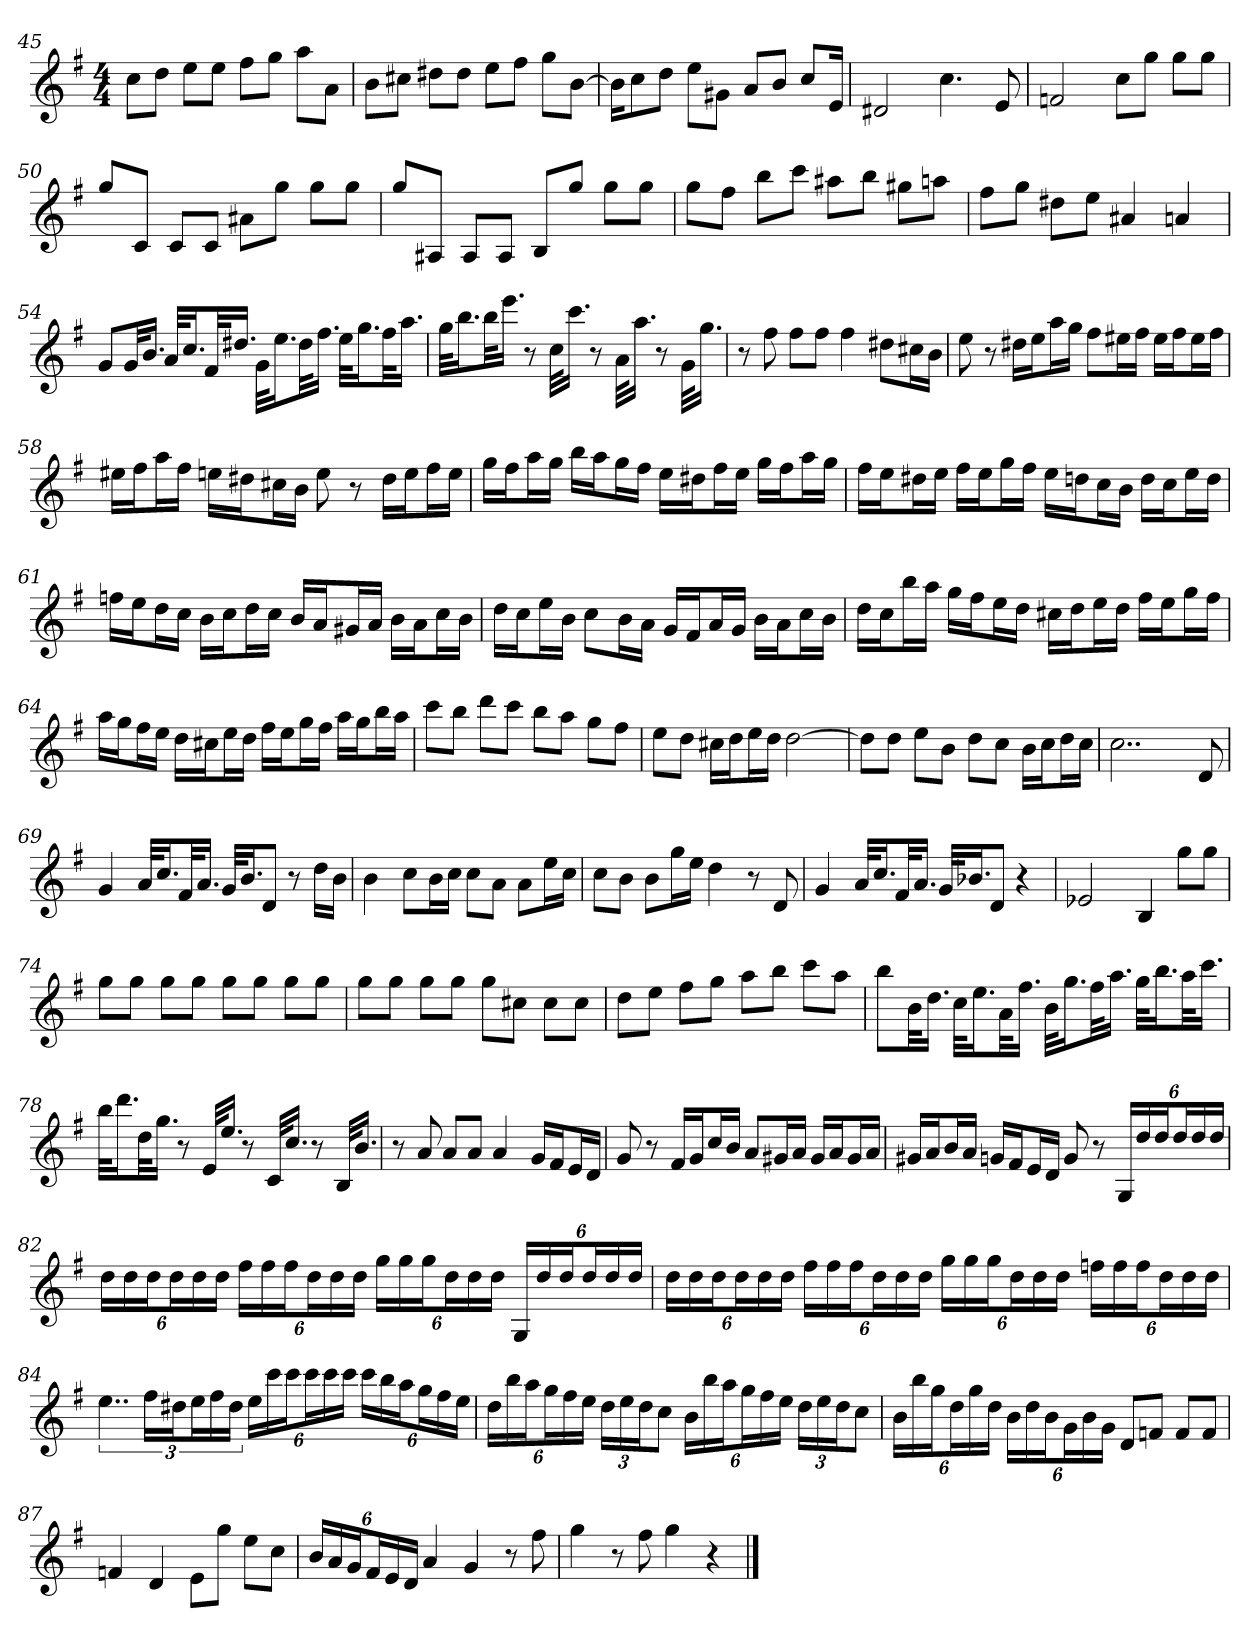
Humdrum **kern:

**kern
*part1
*staff1
*k[f#]
*G:
*M4/4
=45
8ccL
8ddJ
8eeL
8eeJ
8ff#L
8ggJ
8aaL
8aJ
=46
8bL
8cc#XJ
8dd#XL
8dd#J
8eeL
8ff#J
8ggL
[8bJ
=47
16bKL]
8cc
8ddJ
8eeL
8g#XJ
8aL
8bJ
8ccL
16eJk
=48
2d#X
4.cc
8e
=49
2fn
8ccL
8ggJ
8ggL
8ggJ
=50
8ggL
8cJ
8cL
8cJ
8a#XL
8ggJ
8ggL
8ggJ
=51
8ggL
8A#XJ
8A#L
8A#J
8BL
8ggJ
8ggL
8ggJ
=52
8ggL
8ff#J
8bbL
8cccJ
8aa#XL
8bbJ
8gg#XL
8aanJ
=53
8ff#L
8ggJ
8dd#XL
8eeJ
4a#X
4an
=54
8gL
32gKL
16.bJJ
32aKLL
16.ccJ
32f#KL
16.dd#XJJ
32gKLL
16.eeJ
32dd#KL
16.ff#JJ
32eeKLL
16.ggJ
32ff#KL
16.aaJJ
=55
32ggKLL
16.bbJ
32bbKL
16.eeeJJ
8r
32ccKLL
16.cccJJ
8r
32aKLL
16.aaJJ
8r
32gKLL
16.ggJJ
=56
8r
8ff#
8ff#L
8ff#J
4ff#
8dd#XL
16cc#XL
16bJJ
=57
8ee
8r
16dd#XLL
16eeJ
16aaL
16ggJJ
8ff#L
16ee#XL
16ff#JJ
16ee#LL
16ff#J
16ee#L
16ff#JJ
=58
16ee#XLL
16ff#J
16aaL
16ff#JJ
16eenLL
16dd#XJ
16cc#XL
16bJJ
8ee
8r
16dd#LL
16eeJ
16ff#L
16eeJJ
=59
16ggLL
16ff#J
16aaL
16ggJJ
16bbLL
16aaJ
16ggL
16ff#JJ
16eeLL
16dd#XJ
16ff#L
16eeJJ
16ggLL
16ff#J
16aaL
16ggJJ
=60
16ff#LL
16eeJ
16dd#XL
16eeJJ
16ff#LL
16eeJ
16ggL
16ff#JJ
16eeLL
16ddnJ
16ccL
16bJJ
16ddLL
16ccJ
16eeL
16ddJJ
=61
16ffnLL
16eeJ
16ddL
16ccJJ
16bLL
16ccJ
16ddL
16ccJJ
16bLL
16aJ
16g#XL
16aJJ
16bLL
16aJ
16ccL
16bJJ
=62
16ddLL
16ccJ
16eeL
16bJJ
8ccL
16bL
16aJJ
16gLL
16f#J
16aL
16gJJ
16bLL
16aJ
16ccL
16bJJ
=63
16ddLL
16ccJ
16bbL
16aaJJ
16ggLL
16ff#J
16eeL
16ddJJ
16cc#XLL
16ddJ
16eeL
16ddJJ
16ff#LL
16eeJ
16ggL
16ff#JJ
=64
16aaLL
16ggJ
16ff#L
16eeJJ
16ddLL
16cc#XJ
16eeL
16ddJJ
16ff#LL
16eeJ
16ggL
16ff#JJ
16aaLL
16ggJ
16bbL
16aaJJ
=65
8cccL
8bbJ
8dddL
8cccJ
8bbL
8aaJ
8ggL
8ff#J
=66
8eeL
8ddJ
16cc#XLL
16ddJ
16eeL
16ddJJ
[2dd
=67
8ddL]
8ddJ
8eeL
8bJ
8ddL
8ccJ
16bLL
16ccJ
16ddL
16ccJJ
=68
2..cc
8d
=69
4g
32aKLL
16.ccJ
32f#KL
16.aJJ
32gKLL
16.bJ
8dJ
8r
16ddLL
16bJJ
=70
4b
8ccL
16bL
16ccJJ
8ccL
8aJ
8aL
16eeL
16ccJJ
=71
8ccL
8bJ
8bL
16ggL
16eeJJ
4dd
8r
8d
=72
4g
32aKLL
16.ccJ
32f#KL
16.aJJ
32gKLL
16.b-XJ
8dJ
4r
=73
2e-X
4B
8ggL
8ggJ
=74
8ggL
8ggJ
8ggL
8ggJ
8ggL
8ggJ
8ggL
8ggJ
=75
8ggL
8ggJ
8ggL
8ggJ
8ggL
8cc#XJ
8cc#L
8cc#J
=76
8ddL
8eeJ
8ff#L
8ggJ
8aaL
8bbJ
8cccL
8aaJ
=77
8bbL
32bKL
16.ddJJ
32ccKLL
16.eeJ
32aKL
16.ff#JJ
32bKLL
16.ggJ
32ff#KL
16.aaJJ
32ggKLL
16.bbJ
32aaKL
16.cccJJ
=78
32bbKLL
16.dddJ
32ddKL
16.ggJJ
8r
32eKLL
16.eeJJ
8r
32cKLL
16.ccJJ
8r
32BKLL
16.bJJ
=79
8r
8a
8aL
8aJ
4a
16gLL
16f#J
16eL
16dJJ
=80
8g
8r
16f#LL
16gJ
16ccL
16bJJ
8aL
16g#XL
16aJJ
16g#LL
16aJ
16g#L
16aJJ
=81
16g#XLL
16aJ
16bL
16aJJ
16gnLL
16f#J
16eL
16dJJ
8g
8r
24GLL
24dd
24ddJ
24ddL
24dd
24ddJJ
=82
24ddLL
24dd
24ddJ
24ddL
24dd
24ddJJ
24ff#LL
24ff#
24ff#J
24ddL
24dd
24ddJJ
24ggLL
24gg
24ggJ
24ddL
24dd
24ddJJ
24GLL
24dd
24ddJ
24ddL
24dd
24ddJJ
=83
24ddLL
24dd
24ddJ
24ddL
24dd
24ddJJ
24ff#LL
24ff#
24ff#J
24ddL
24dd
24ddJJ
24ggLL
24gg
24ggJ
24ddL
24dd
24ddJJ
24ffnLL
24ff
24ffJ
24ddL
24dd
24ddJJ
=84
6..ee
24ff#LL
24dd#XJ
24eeL
24ff#
24dd#JJ
24eeLL
24ccc
24cccJ
24cccL
24ccc
24cccJJ
24cccLL
24bb
24aaJ
24ggL
24ff#
24eeJJ
=85
24ddLL
24bb
24aaJ
24ggL
24ff#
24eeJJ
24ddLL
24ee
24ddJ
8ccJ
24bLL
24bb
24aaJ
24ggL
24ff#
24eeJJ
24ddLL
24ee
24ddJ
8ccJ
=86
24bLL
24bb
24ggJ
24ddL
24gg
24ddJJ
24bLL
24dd
24bJ
24gL
24b
24gJJ
8dL
8fnJ
8fL
8fJ
=87
4fn
4d
8eL
8ggJ
8eeL
8ccJ
=88
24bLL
24a
24gJ
24f#L
24e
24dJJ
4a
4g
8r
8ff#
=89
4gg
8r
8ff#
4gg
4r
==
*-
